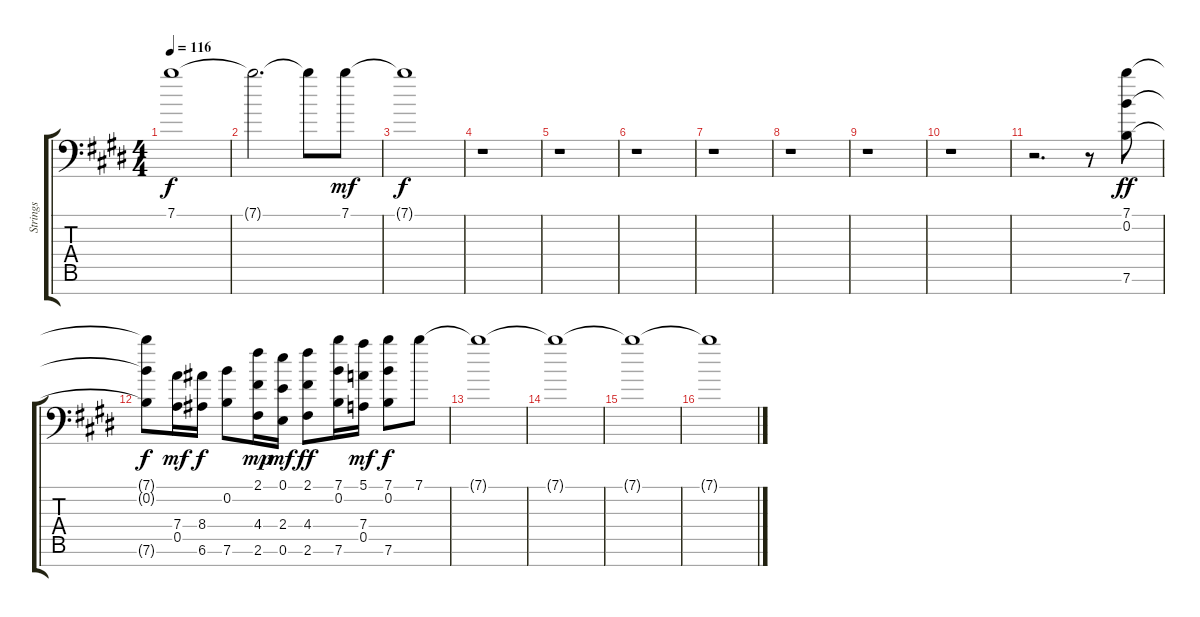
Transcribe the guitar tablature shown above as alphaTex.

\track ("Strings" "Strings") {instrument distortionguitar}
\staff {score tabs}
\tuning (E4 B3 G3 D3 A2 E2 C-1) {hide}
\ts (4 4)
\tempo 116
\clef f4
\ks e
7.1{t}.1{dy f} |
7.1{t}.2{d} 7.1{t}.8 7.1.8{dy mf} |
7.1{t}.1{dy f} |
r.1 |
r.1 |
r.1 |
r.1 |
r.1 |
r.1 |
r.1 |
r.2{d} r.8 (7.1 0.2 7.6).8{dy ff} |
(7.1{t} 0.2{t} 7.6{t}).8{dy f} (7.4 0.5).16{dy mf} (8.4 6.6).16{dy f} (0.2 7.6).8 (2.1 4.4 2.6).16{dy mp} (0.1 2.4 0.6).16{dy mf} (2.1 4.4 2.6).8{dy ff} (7.1 0.2 7.6).16 (5.1 7.4 0.5).16{dy mf} (7.1 0.2 7.6).8{dy f} 7.1.8 |
7.1{t}.1 |
7.1{t}.1 |
7.1{t}.1 |
7.1{t}.1
